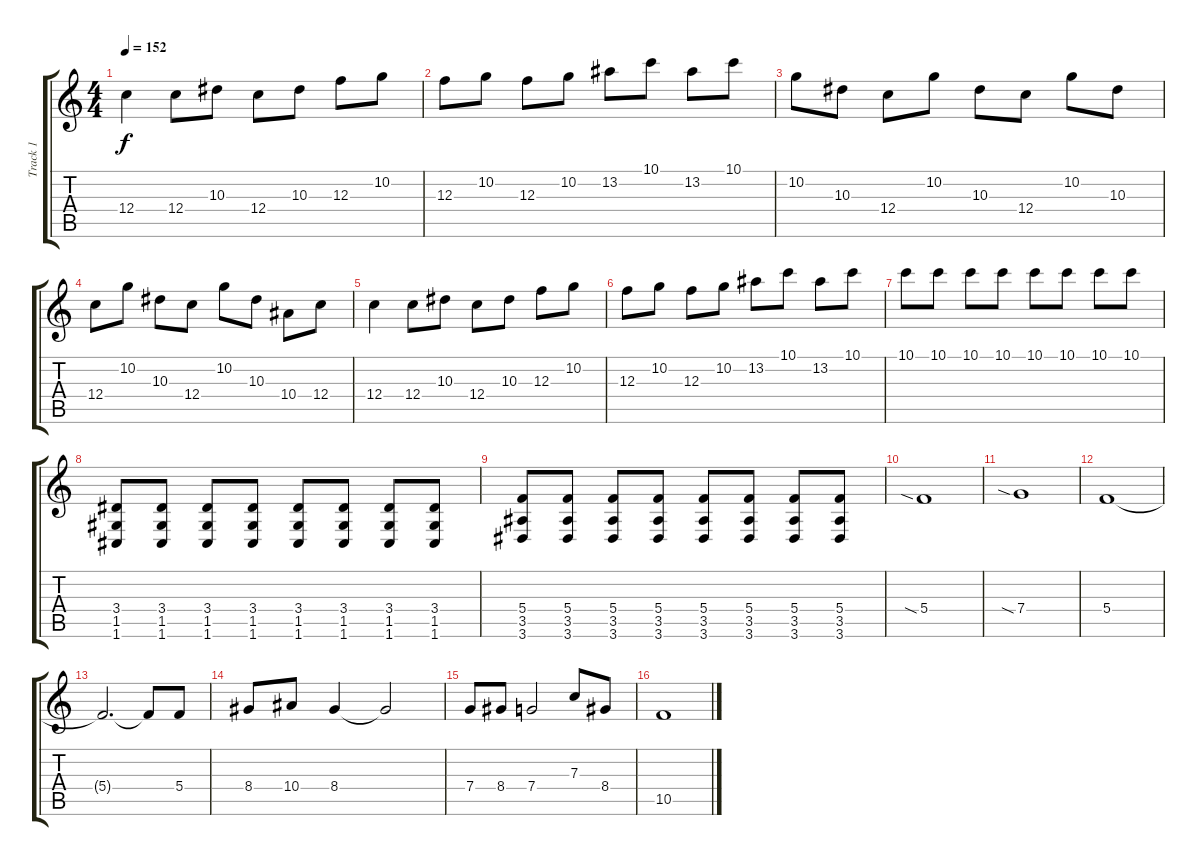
\track ("Track 1" "Track 1") {instrument distortionguitar}
\staff {score tabs}
\tuning (D4 A3 F3 C3 G2 C2) {hide}
\ts (4 4)
\tempo 152
\clef g2
\ks c
12.4.4{dy f} 12.4.8 10.3.8 12.4.8 10.3.8 12.3.8 10.2.8 |
12.3.8 10.2.8 12.3.8 10.2.8 13.2.8 10.1.8 13.2.8 10.1.8 |
10.2.8 10.3.8 12.4.8 10.2.8 10.3.8 12.4.8 10.2.8 10.3.8 |
12.4.8 10.2.8 10.3.8 12.4.8 10.2.8 10.3.8 10.4.8 12.4.8 |
12.4.4 12.4.8 10.3.8 12.4.8 10.3.8 12.3.8 10.2.8 |
12.3.8 10.2.8 12.3.8 10.2.8 13.2.8 10.1.8 13.2.8 10.1.8 |
10.1.8 10.1.8 10.1.8 10.1.8 10.1.8 10.1.8 10.1.8 10.1.8 |
(3.4 1.5 1.6).8 (3.4 1.5 1.6).8 (3.4 1.5 1.6).8 (3.4 1.5 1.6).8 (3.4 1.5 1.6).8 (3.4 1.5 1.6).8 (3.4 1.5 1.6).8 (3.4 1.5 1.6).8 |
(5.4 3.5 3.6).8 (5.4 3.5 3.6).8 (5.4 3.5 3.6).8 (5.4 3.5 3.6).8 (5.4 3.5 3.6).8 (5.4 3.5 3.6).8 (5.4 3.5 3.6).8 (5.4 3.5 3.6).8 |
5.4{sia}.1 |
7.4{sia}.1 |
5.4.1 |
5.4{t}.2{d} 5.4{t}.8 5.4.8 |
8.4.8 10.4.8 8.4.4 8.4{t}.2 |
7.4.8 8.4.8 7.4.2 7.3.8 8.4.8 |
10.5.1
